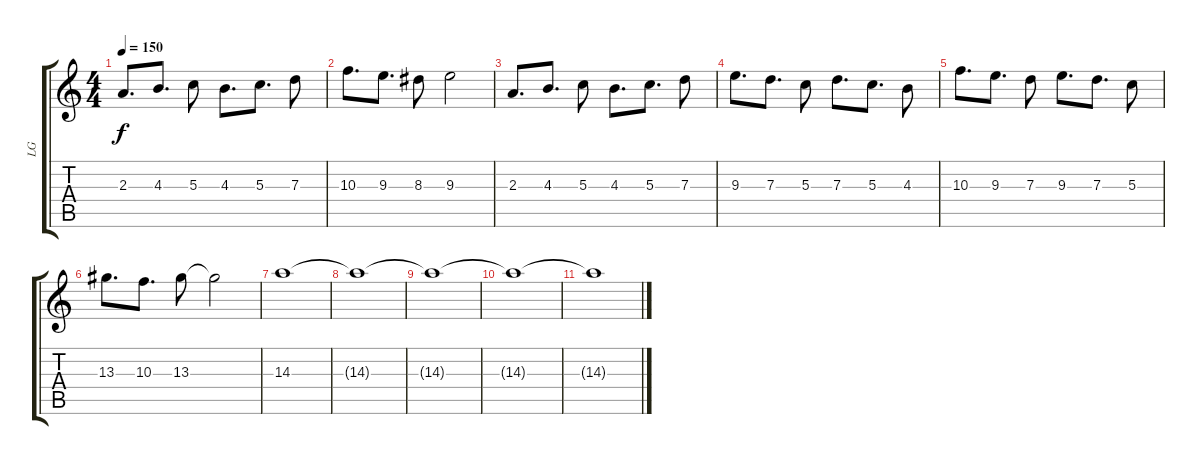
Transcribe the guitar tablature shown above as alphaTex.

\track ("LG" "LG") {instrument distortionguitar}
\staff {score tabs}
\tuning (E4 B3 G3 D3 A2 D2) {hide}
\ts (4 4)
\tempo 150
\clef g2
\ks c
2.3.8{d dy f} 4.3.8{d} 5.3.8 4.3.8{d} 5.3.8{d} 7.3.8 |
10.3.8{d} 9.3.8{d} 8.3.8 9.3.2 |
2.3.8{d} 4.3.8{d} 5.3.8 4.3.8{d} 5.3.8{d} 7.3.8 |
9.3.8{d} 7.3.8{d} 5.3.8 7.3.8{d} 5.3.8{d} 4.3.8 |
10.3.8{d} 9.3.8{d} 7.3.8 9.3.8{d} 7.3.8{d} 5.3.8 |
13.3.8{d} 10.3.8{d} 13.3.8 13.3{t}.2 |
14.3.1 |
14.3{t}.1 |
14.3{t}.1 |
14.3{t}.1 |
14.3{t}.1
